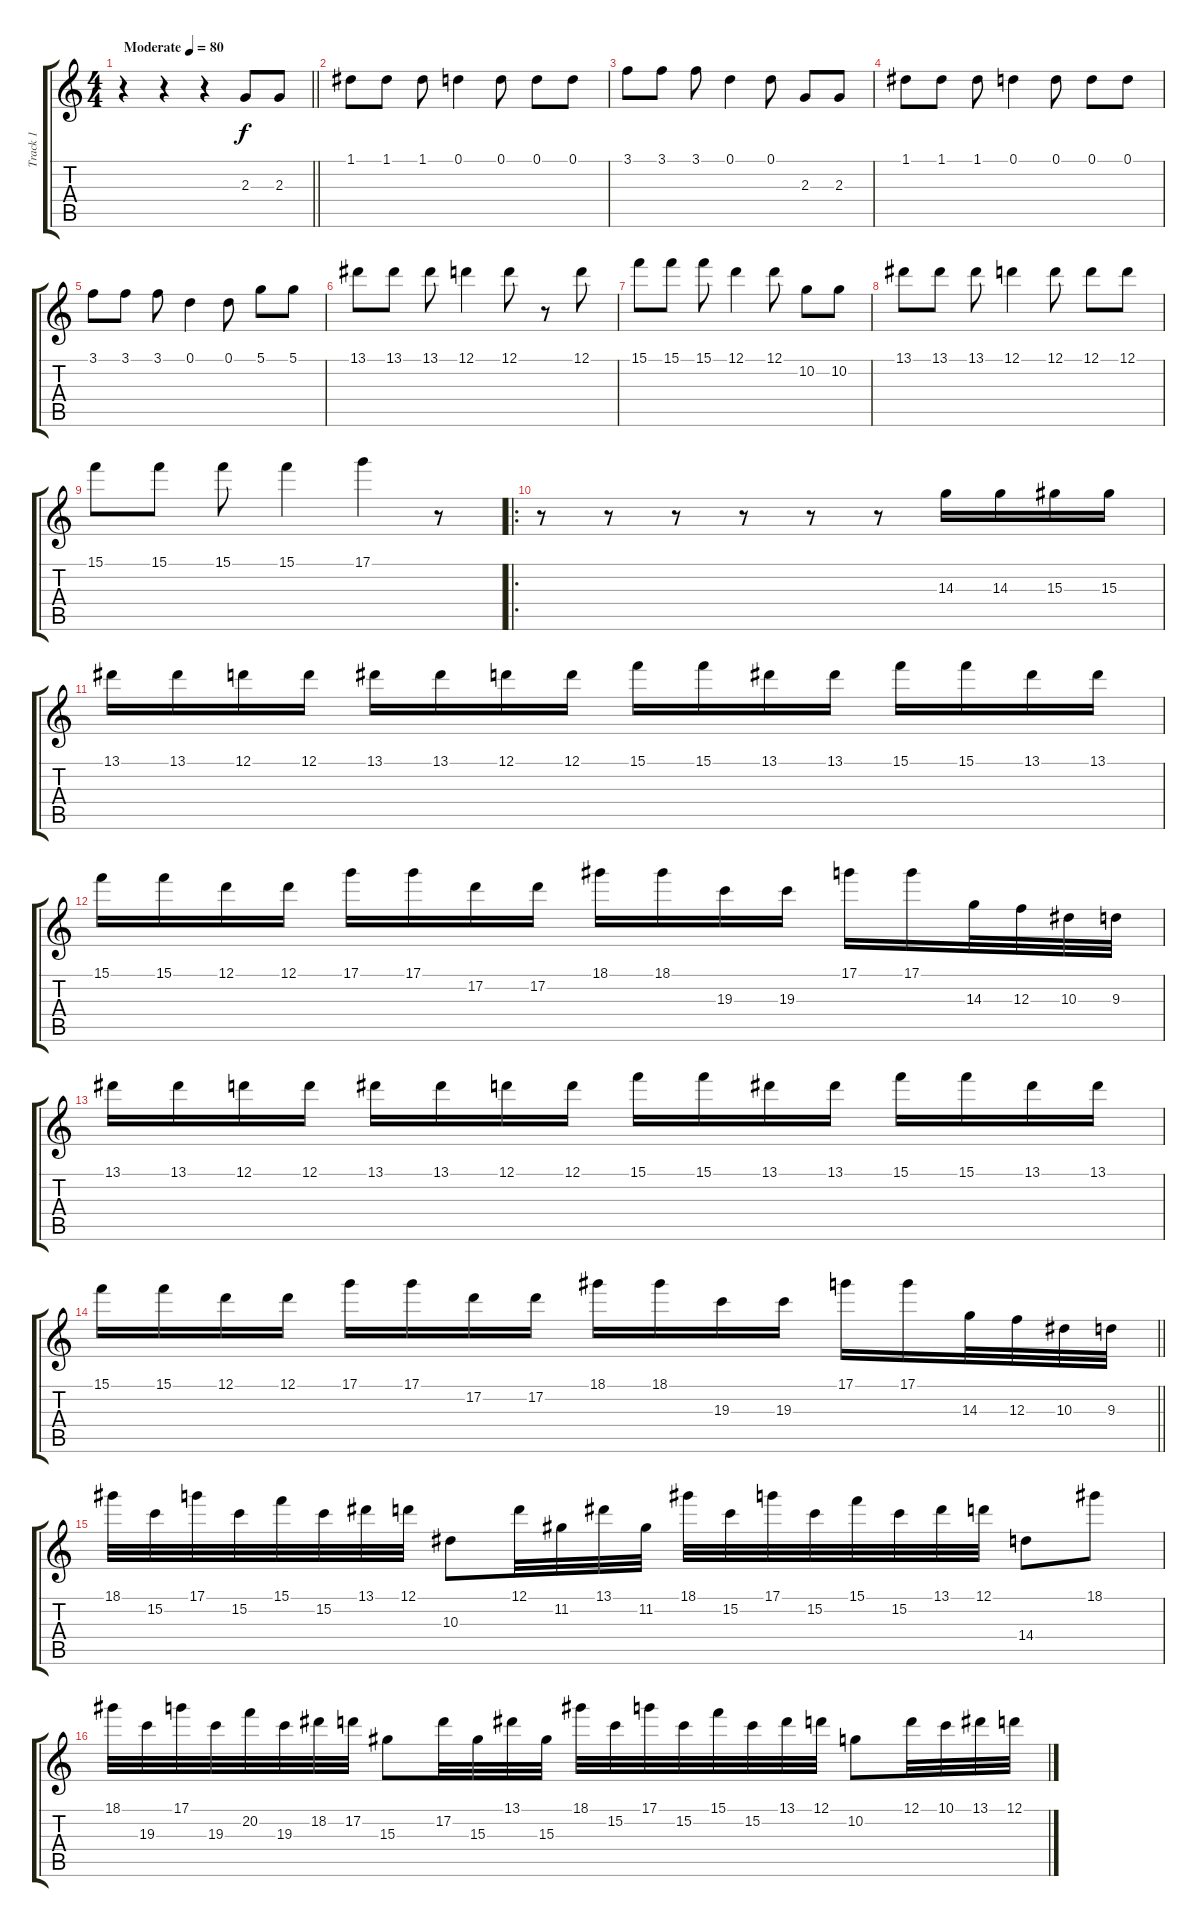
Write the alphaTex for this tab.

\track ("Track 1" "Track 1") {instrument distortionguitar}
\staff {score tabs}
\tuning (D4 A3 F3 C3 G2 C2) {hide}
\ts (4 4)
\tempo (80 "Moderate")
\clef g2
\barLineRight lightlight
\ks c
r.4{dy f instrument distortionguitar} r.4 r.4 2.3.8 2.3.8 |
1.1.8 1.1.8 1.1.8 0.1.4 0.1.8 0.1.8 0.1.8 |
3.1.8 3.1.8 3.1.8 0.1.4 0.1.8 2.3.8 2.3.8 |
1.1.8 1.1.8 1.1.8 0.1.4 0.1.8 0.1.8 0.1.8 |
3.1.8 3.1.8 3.1.8 0.1.4 0.1.8 5.1.8 5.1.8 |
13.1.8 13.1.8 13.1.8 12.1.4 12.1.8 r.8 12.1.8 |
15.1.8 15.1.8 15.1.8 12.1.4 12.1.8 10.2.8 10.2.8 |
13.1.8 13.1.8 13.1.8 12.1.4 12.1.8 12.1.8 12.1.8 |
15.1.8 15.1.8 15.1.8 15.1.4 17.1.4 r.8 |
\ro
r.8 r.8 r.8 r.8 r.8 r.8 14.3.16 14.3.16 15.3.16 15.3.16 |
13.1.16 13.1.16 12.1.16 12.1.16 13.1.16 13.1.16 12.1.16 12.1.16 15.1.16 15.1.16 13.1.16 13.1.16 15.1.16 15.1.16 13.1.16 13.1.16 |
15.1.16 15.1.16 12.1.16 12.1.16 17.1.16 17.1.16 17.2.16 17.2.16 18.1.16 18.1.16 19.3.16 19.3.16 17.1.16 17.1.16 14.3.32 12.3.32 10.3.32 9.3.32 |
13.1.16 13.1.16 12.1.16 12.1.16 13.1.16 13.1.16 12.1.16 12.1.16 15.1.16 15.1.16 13.1.16 13.1.16 15.1.16 15.1.16 13.1.16 13.1.16 |
\barLineRight lightlight
15.1.16 15.1.16 12.1.16 12.1.16 17.1.16 17.1.16 17.2.16 17.2.16 18.1.16 18.1.16 19.3.16 19.3.16 17.1.16 17.1.16 14.3.32 12.3.32 10.3.32 9.3.32 |
18.1.32 15.2.32 17.1.32 15.2.32 15.1.32 15.2.32 13.1.32 12.1.32 10.3.8 12.1.32 11.2.32 13.1.32 11.2.32 18.1.32 15.2.32 17.1.32 15.2.32 15.1.32 15.2.32 13.1.32 12.1.32 14.4.8 18.1.8 |
18.1.32 19.3.32 17.1.32 19.3.32 20.2.32 19.3.32 18.2.32 17.2.32 15.3.8 17.2.32 15.3.32 13.1.32 15.3.32 18.1.32 15.2.32 17.1.32 15.2.32 15.1.32 15.2.32 13.1.32 12.1.32 10.2.8 12.1.32 10.1.32 13.1.32 12.1.32
